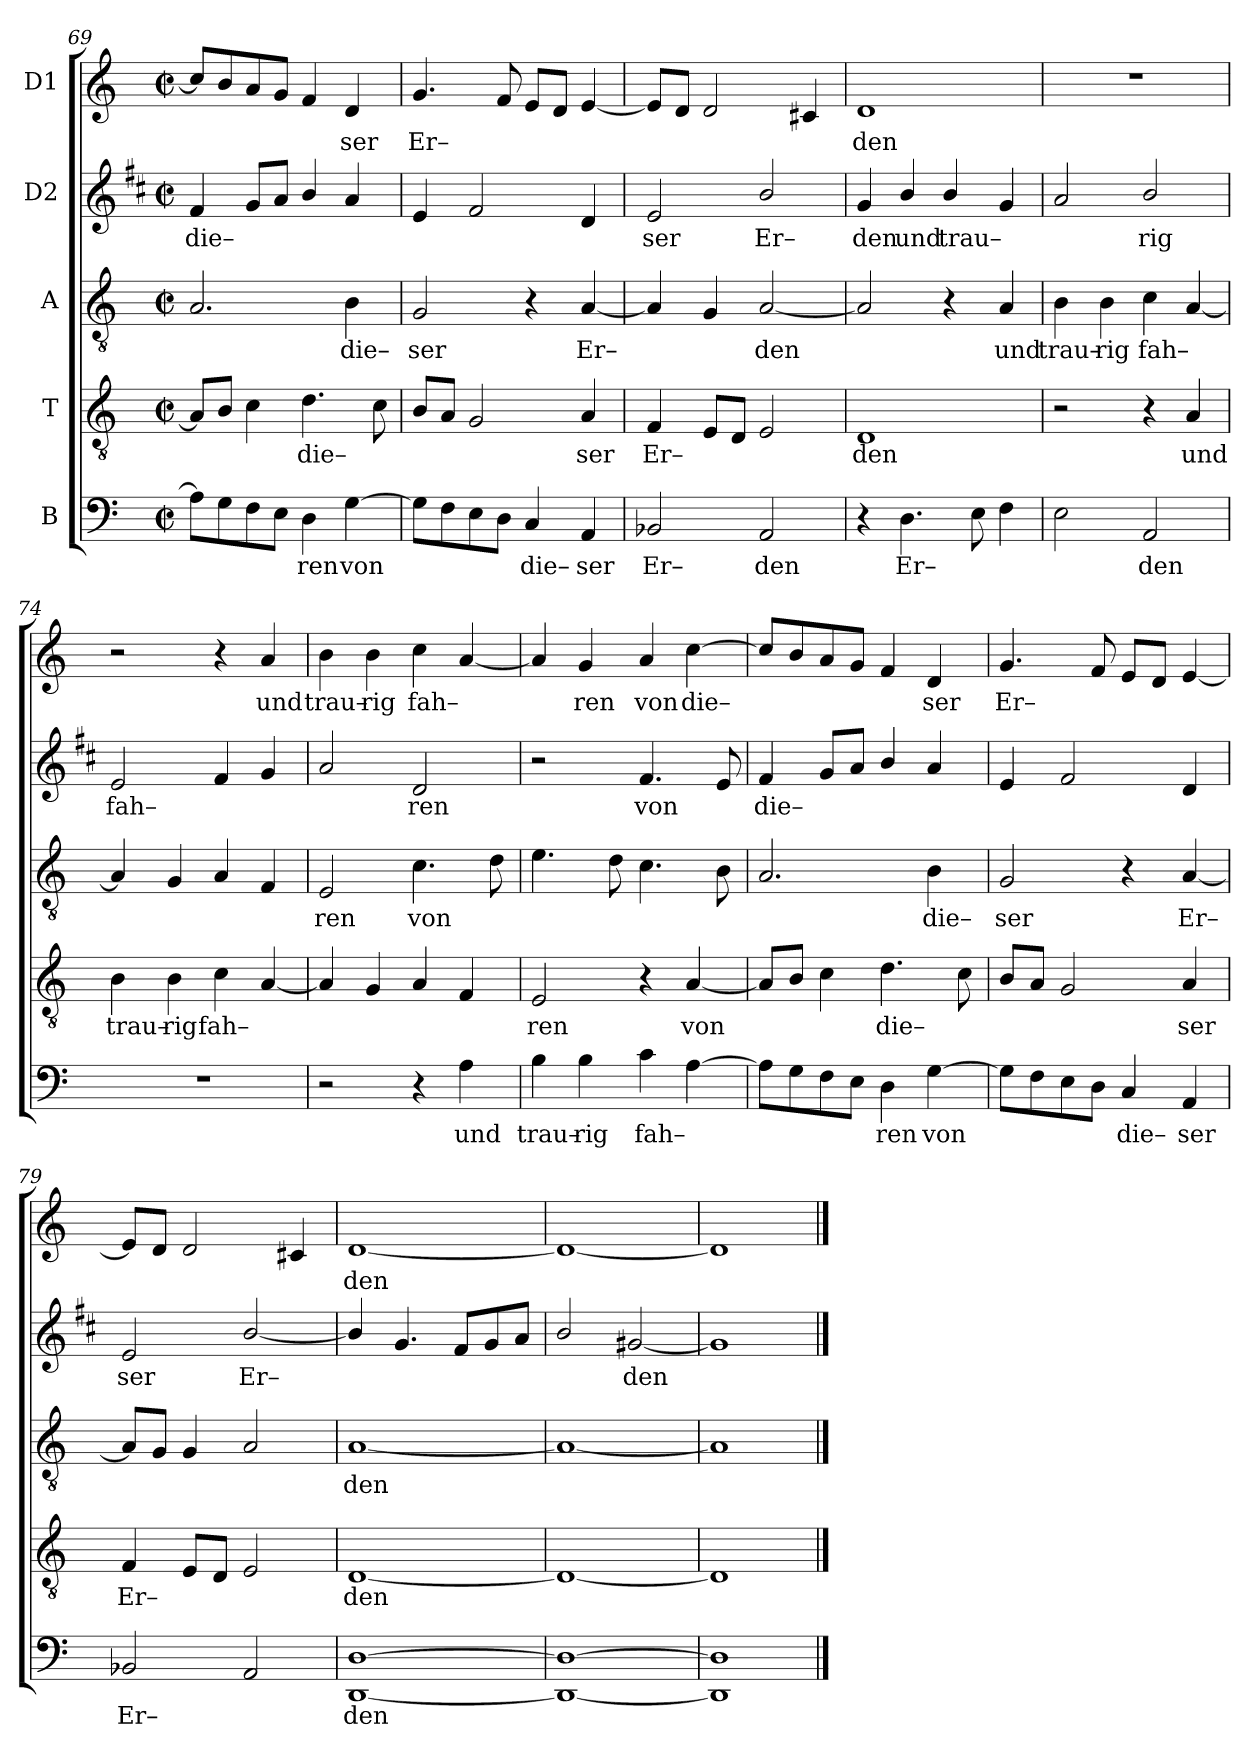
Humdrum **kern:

**kern	**text	**kern	**text	**kern	**text	**kern	**text	**kern	**text
*part5	*part5	*part4	*part4	*part3	*part3	*part2	*part2	*part1	*part1
*staff5	*staff5	*staff4	*staff4	*staff3	*staff3	*staff2	*staff2	*staff1	*staff1
*I"B	*	*I"T	*	*I"A	*	*I"D2	*	*I"D1	*
*clefF4	*	*clefGv2	*	*clefGv2	*	*clefG2	*	*clefG2	*
*	*	*	*	*	*	*ITrd1c2	*	*	*
*k[]	*	*k[]	*	*k[]	*	*k[]	*	*k[]	*
*C:	*	*C:	*	*C:	*	*C:	*	*C:	*
*M2/2	*	*M2/2	*	*M2/2	*	*M2/2	*	*M2/2	*
*met(c|)	*	*met(c|)	*	*met(c|)	*	*met(c|)	*	*met(c|)	*
=69	=69	=69	=69	=69	=69	=69	=69	=69	=69
!	!	!	!	!	!	!	!LO:LY:b	!	!
8A\L]	.	8A/L]	.	2.A/	.	4e/	die–	8cc/L]	.
8G\	.	8B/J	.	.	.	.	.	8b/	.
8F\	.	4c\	.	.	.	8f/L	.	8a/	.
8E\J	.	.	.	.	.	8g/J	.	8g/J	.
!	!LO:LY:b	!	!LO:LY:b	!	!	!	!	!	!
4D\	ren	4.d\	die–	.	.	4a/	.	4f/	.
!	!LO:LY:b	!	!	!	!LO:LY:b	!	!	!	!LO:LY:b
[4G\	von	.	.	4B\	die–	4g/	.	4d/	ser
.	.	8c\	.	.	.	.	.	.	.
=70	=70	=70	=70	=70	=70	=70	=70	=70	=70
!	!	!	!	!	!LO:LY:b	!	!	!	!LO:LY:b
8G\L]	.	8B/L	.	2G/	ser	4d/	.	4.g/	Er–
8F\	.	8A/J	.	.	.	.	.	.	.
8E\	.	2G/	.	.	.	2e/	.	.	.
8D\J	.	.	.	.	.	.	.	8f/	.
!	!LO:LY:b	!	!	!	!	!	!	!	!
4C/	die–	.	.	4r	.	.	.	8e/L	.
.	.	.	.	.	.	.	.	8d/J	.
!	!LO:LY:b	!	!LO:LY:b	!	!LO:LY:b	!	!	!	!
4AA/	ser	4A/	ser	[4A/	Er–	4c/	.	[4e/	.
!!LO:LB:g=z
=71	=71	=71	=71	=71	=71	=71	=71	=71	=71
!	!LO:LY:b	!	!LO:LY:b	!	!	!	!LO:LY:b	!	!
2BB-X/	Er–	4F/	Er–	4A/]	.	2d/	ser	8e/L]	.
.	.	.	.	.	.	.	.	8d/J	.
.	.	8E/L	.	4G/	.	.	.	2d/	.
.	.	8D/J	.	.	.	.	.	.	.
!	!LO:LY:b	!	!	!	!LO:LY:b	!	!LO:LY:b	!	!
2AA/	den	2E/	.	[2A/	den	2a/	Er–	.	.
.	.	.	.	.	.	.	.	4c#i/	.
=72	=72	=72	=72	=72	=72	=72	=72	=72	=72
!	!	!	!LO:LY:b	!	!	!	!LO:LY:b	!	!LO:LY:b
4r	.	1D	den	2A/]	.	4f/	den	1d	den
!	!LO:LY:b	!	!	!	!	!	!LO:LY:b	!	!
4.D\	Er–	.	.	.	.	4a/	und	.	.
!	!	!	!	!	!	!	!LO:LY:b	!	!
.	.	.	.	4r	.	4a/	trau–	.	.
8E\	.	.	.	.	.	.	.	.	.
!	!	!	!	!	!LO:LY:b	!	!	!	!
4F\	.	.	.	4A/	und	4f/	.	.	.
=73	=73	=73	=73	=73	=73	=73	=73	=73	=73
!	!	!	!	!	!LO:LY:b	!	!	!	!
2E\	.	2r	.	4B\	trau–	2g/	.	1r	.
!	!	!	!	!	!LO:LY:b	!	!	!	!
.	.	.	.	4B\	rig	.	.	.	.
!	!LO:LY:b	!	!	!	!LO:LY:b	!	!LO:LY:b	!	!
2AA/	den	4r	.	4c\	fah–	2a/	rig	.	.
!	!	!	!LO:LY:b	!	!	!	!	!	!
.	.	4A/	und	[4A/	.	.	.	.	.
=74	=74	=74	=74	=74	=74	=74	=74	=74	=74
!	!	!	!LO:LY:b	!	!	!	!LO:LY:b	!	!
1r	.	4B\	trau–	4A/]	.	2d/	fah–	2r	.
!	!	!	!LO:LY:b	!	!	!	!	!	!
.	.	4B\	rig	4G/	.	.	.	.	.
!	!	!	!LO:LY:b	!	!	!	!	!	!
.	.	4c\	fah–	4A/	.	4e/	.	4r	.
!	!	!	!	!	!	!	!	!	!LO:LY:b
.	.	[4A/	.	4F/	.	4f/	.	4a/	und
=75	=75	=75	=75	=75	=75	=75	=75	=75	=75
!	!	!	!	!	!LO:LY:b	!	!	!	!LO:LY:b
2r	.	4A/]	.	2E/	ren	2g/	.	4b\	trau–
!	!	!	!	!	!	!	!	!	!LO:LY:b
.	.	4G/	.	.	.	.	.	4b\	rig
!	!	!	!	!	!LO:LY:b	!	!LO:LY:b	!	!LO:LY:b
4r	.	4A/	.	4.c\	von	2c/	ren	4cc\	fah–
!	!LO:LY:b	!	!	!	!	!	!	!	!
4A\	und	4F/	.	.	.	.	.	[4a/	.
.	.	.	.	8d\	.	.	.	.	.
=76	=76	=76	=76	=76	=76	=76	=76	=76	=76
!	!LO:LY:b	!	!LO:LY:b	!	!	!	!	!	!
4B\	trau–	2E/	ren	4.e\	.	2r	.	4a/]	.
!	!LO:LY:b	!	!	!	!	!	!	!	!LO:LY:b
4B\	rig	.	.	.	.	.	.	4g/	ren
.	.	.	.	8d\	.	.	.	.	.
!	!LO:LY:b	!	!	!	!	!	!LO:LY:b	!	!LO:LY:b
4c\	fah–	4r	.	4.c\	.	4.e/	von	4a/	von
!	!	!	!LO:LY:b	!	!	!	!	!	!LO:LY:b
[4A\	.	[4A/	von	.	.	.	.	[4cc\	die–
.	.	.	.	8B\	.	8d/	.	.	.
!!LO:LB:g=z
=77	=77	=77	=77	=77	=77	=77	=77	=77	=77
!	!	!	!	!	!	!	!LO:LY:b	!	!
8A\L]	.	8A/L]	.	2.A/	.	4e/	die–	8cc/L]	.
8G\	.	8B/J	.	.	.	.	.	8b/	.
8F\	.	4c\	.	.	.	8f/L	.	8a/	.
8E\J	.	.	.	.	.	8g/J	.	8g/J	.
!	!LO:LY:b	!	!LO:LY:b	!	!	!	!	!	!
4D\	ren	4.d\	die–	.	.	4a/	.	4f/	.
!	!LO:LY:b	!	!	!	!LO:LY:b	!	!	!	!LO:LY:b
[4G\	von	.	.	4B\	die–	4g/	.	4d/	ser
.	.	8c\	.	.	.	.	.	.	.
=78	=78	=78	=78	=78	=78	=78	=78	=78	=78
!	!	!	!	!	!LO:LY:b	!	!	!	!LO:LY:b
8G\L]	.	8B/L	.	2G/	ser	4d/	.	4.g/	Er–
8F\	.	8A/J	.	.	.	.	.	.	.
8E\	.	2G/	.	.	.	2e/	.	.	.
8D\J	.	.	.	.	.	.	.	8f/	.
!	!LO:LY:b	!	!	!	!	!	!	!	!
4C/	die–	.	.	4r	.	.	.	8e/L	.
.	.	.	.	.	.	.	.	8d/J	.
!	!LO:LY:b	!	!LO:LY:b	!	!LO:LY:b	!	!	!	!
4AA/	ser	4A/	ser	[4A/	Er–	4c/	.	[4e/	.
=79	=79	=79	=79	=79	=79	=79	=79	=79	=79
!	!LO:LY:b	!	!LO:LY:b	!	!	!	!LO:LY:b	!	!
2BB-X/	Er–	4F/	Er–	8A/L]	.	2d/	ser	8e/L]	.
.	.	.	.	8G/J	.	.	.	8d/J	.
.	.	8E/L	.	4G/	.	.	.	2d/	.
.	.	8D/J	.	.	.	.	.	.	.
!	!	!	!	!	!	!	!LO:LY:b	!	!
2AA/	.	2E/	.	2A/	.	[2a/	Er–	.	.
.	.	.	.	.	.	.	.	4c#i/	.
=80	=80	=80	=80	=80	=80	=80	=80	=80	=80
!	!LO:LY:b	!	!LO:LY:b	!	!LO:LY:b	!	!	!	!LO:LY:b
[1DD [1D	den	[1D	den	[1A	den	4a/]	.	[1d	den
.	.	.	.	.	.	4.f/	.	.	.
.	.	.	.	.	.	8e/L	.	.	.
.	.	.	.	.	.	8f/	.	.	.
.	.	.	.	.	.	8g/J	.	.	.
=81	=81	=81	=81	=81	=81	=81	=81	=81	=81
1DD_ 1D_	.	1D_	.	1A_	.	2a/	.	1d_	.
!	!	!	!	!	!	!	!LO:LY:b	!	!
.	.	.	.	.	.	[2f#X/	den	.	.
=82	=82	=82	=82	=82	=82	=82	=82	=82	=82
1DD] 1D]	.	1D]	.	1A]	.	1f#]	.	1d]	.
==	==	==	==	==	==	==	==	==	==
*-	*-	*-	*-	*-	*-	*-	*-	*-	*-
